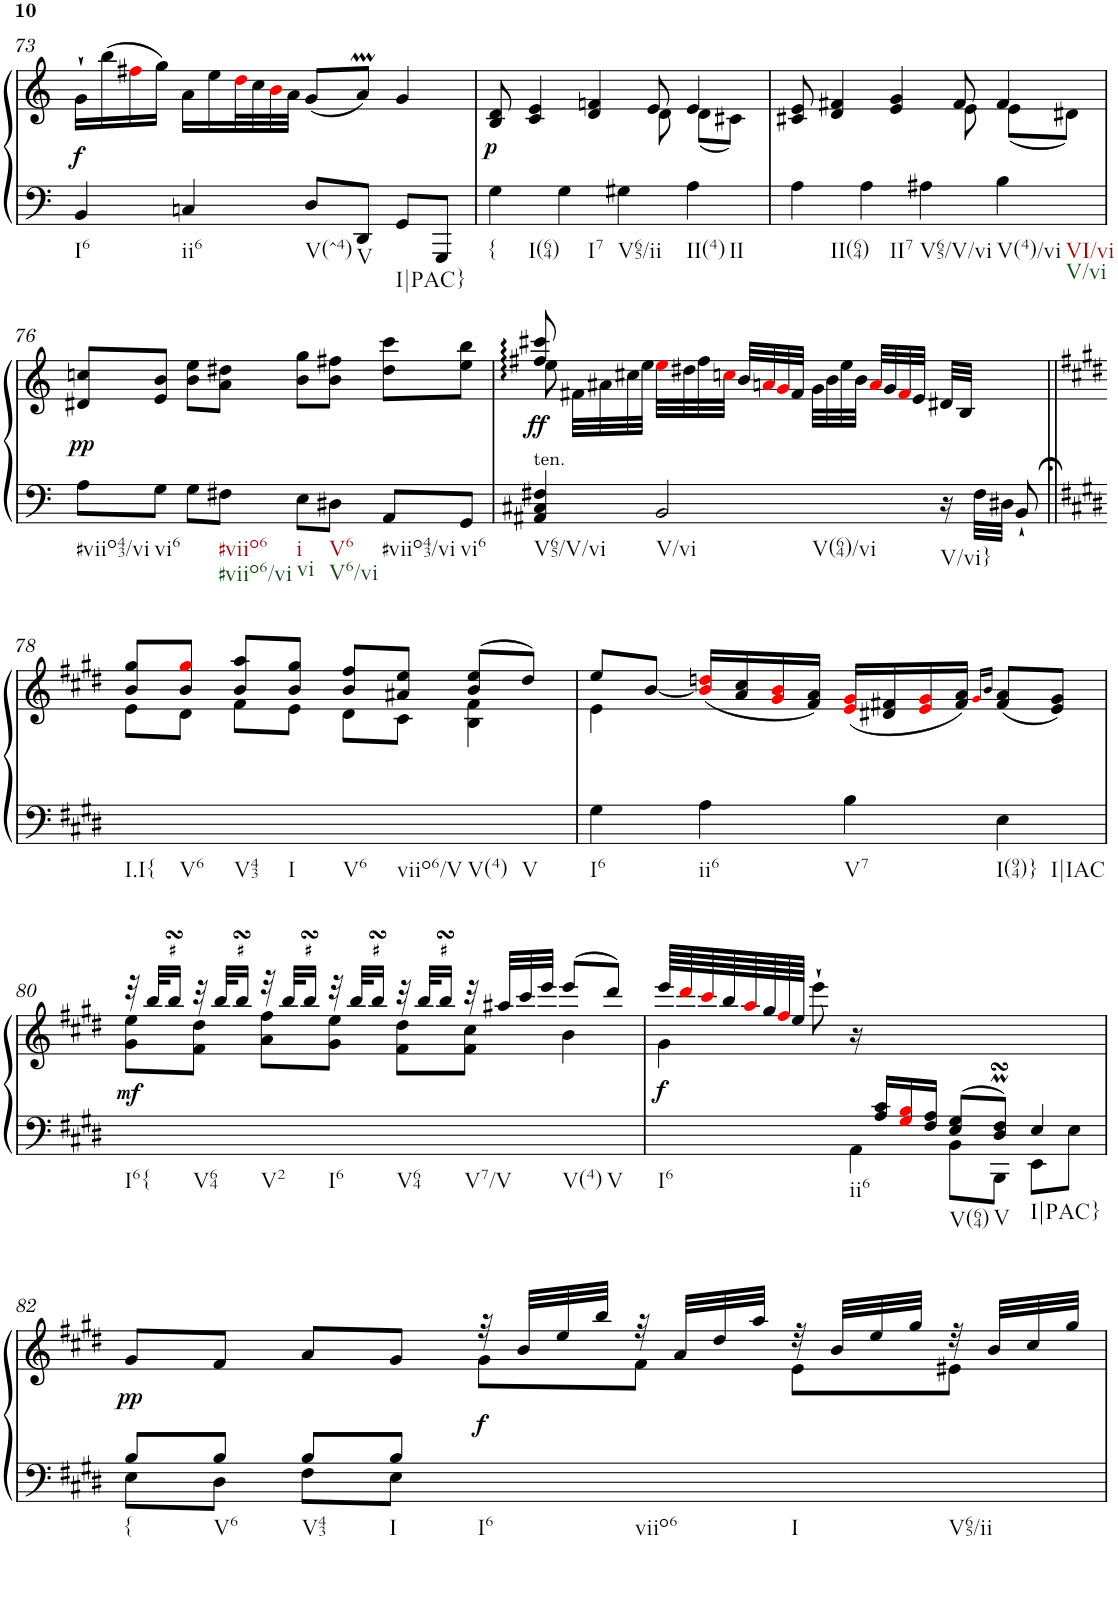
**kern	**kern	**dynam
*part1	*part1	*part1
*staff2	*staff1	*staff1/2
*I"Harpsichord	*	*
*I'Hch.	*	*
!!LO:PB:g=z
*clefF4	*clefG2	*
*k[]	*k[]	*
*C:	*C:	*
*M4/4	*M4/4	*
*met(c)	*met(c)	*
=73	=73	=73
!LO:TX:b:t=I6	!	!
!	!	!LO:DY:b
4BB/	16g`\LL	f
.	(>16bb\	.
.	16ff#Xi\	.
.	16gg\JJ)	.
!LO:TX:b:t=ii6	!	!
4Cn/	16a\LL	.
.	16ee\	.
.	32ddi\L	.
.	32cc\	.
.	32bi\	.
.	32a\JJJ	.
!LO:TX:b:t=V(^4)	!	!
8D/L	(<8g/L	.
!LO:TX:b:t=V	!	!
8DD/J	8aM/J)	.
!LO:TX:b:t=I|PAC}	!	!
8GG/L	4g/	.
8GGG/J	.	.
=74	=74	=74
*	*^	*
!LO:TX:b:t={	!	!	!
!LO:TX:b:t=I(64)	!	!	!
!	!	!	!LO:DY:b
4G\	8B/ 8d/	8ryy	p
*	*v	*v	*
.	4c/ 4e/	.
!LO:TX:b:t=I7	!	!
4G\	.	.
.	4d/ 4fn/	.
!LO:TX:b:t=V65/ii	!	!
4G#X\	.	.
*	*^	*
.	8e/	8d\	.
!LO:TX:b:t=II(4)	!	!	!
!LO:TX:b:t=II	!	!	!
4A\	4e/	(<8d\L	.
.	.	8c#X\J)	.
=75	=75	=75	=75
!LO:TX:b:t=II(64)	!	!	!
4A\	8c#X/ 8e/	8ryy	.
*	*v	*v	*
.	4d/ 4f#X/	.
!LO:TX:b:t=II7	!	!
4A\	.	.
.	4e/ 4g/	.
!LO:TX:b:t=V65/V/vi	!	!
4A#X\	.	.
*	*^	*
.	8f#/	8e\	.
!LO:TX:b:t=V(4)/vi	!	!	!
!LO:TX:b:t=VI/vi	!	!	!
!LO:TX:b:t=V/vi	!	!	!
4B\	4f#/	(8e\L	.
.	.	8d#X\J)	.
!!LO:LB:g=z
=76	=76	=76	=76
!LO:TX:b:t=#viio43/vi	!	!	!
!	!	!	!LO:DY:a=2
*	*v	*v	*
8A\L	8d#X/ 8ccn/L	pp
!LO:TX:b:t=vi6	!	!
8G\J	8e/ 8b/J	.
8G\L	8b\ 8ee\L	.
!LO:TX:b:t=#viio6	!	!
!LO:TX:b:t=#viio6/vi	!	!
8F#X\J	8a\ 8dd#X\J	.
!LO:TX:b:t=i	!	!
!LO:TX:b:t=vi	!	!
8E\L	8b\ 8gg\L	.
!LO:TX:b:t=V6	!	!
!LO:TX:b:t=V6/vi	!	!
8D#X\J	8b\ 8ff#X\J	.
!LO:TX:b:t=#viio43/vi	!	!
8AA/L	8dd#\ 8ccc\L	.
!LO:TX:b:t=vi6	!	!
8GG/J	8ee\ 8bb\J	.
=77	=77	=77
*	*^	*
!LO:TX:a:t=ten.	!	!	!
!LO:TX:b:t=V65/V/vi	!	!	!
!	!	!	!LO:DY:b
4AA#X/ 4C#X/ 4F#X/	8ff#X/ 8ccc#X/	8ee\	ff
.	32f#X\LLL	2..ryy	.
.	32a#X\	.	.
.	32cc#X\	.	.
.	32ee\JJJ	.	.
!LO:TX:b:t=V/vi	!	!	!
!LO:TX:b:t=V(64)/vi	!	!	!
2BB/	32eei\LLL	.	.
.	32dd#X\	.	.
.	32ff#\	.	.
.	32ccni\JJJ	.	.
.	32b/LLL	.	.
.	32ani/	.	.
.	32gi/	.	.
.	32f#/JJJ	.	.
.	32g\LLL	.	.
.	32b\	.	.
.	32ee\	.	.
.	32b\JJJ	.	.
.	32ai/LLL	.	.
.	32g/	.	.
.	32f#i/	.	.
.	32e/JJJ	.	.
!LO:TX:b:t=V/vi}	!	!	!
16r	32d#X/LLL	.	.
.	32B/JJJ	.	.
32F#\LLL	16ryy	.	.
32D#X\JJJ	.	.	.
8BB;<`/	8ryy	.	.
!!LO:LB:g=z	!!
=78||	=78||	=78||	=78||
*k[f#c#g#d#]	*k[f#c#g#d#]	*	*
*E:	*E:	*	*
!LO:TX:b:t=I.I{	!	!	!
!LO:TX:b:t=V6	!	!	!
!LO:TX:b:t=V43	!	!	!
!LO:TX:b:t=I	!	!	!
!LO:TX:b:t=V6	!	!	!
!LO:TX:b:t=viio6/V	!	!	!
!LO:TX:b:t=V(4)	!	!	!
!LO:TX:b:t=V	!	!	!
1ryy	8b/ 8gg#/L	8e\L	.
.	8b/ 8gg#i/J	8d#\J	.
.	8b/ 8aa/L	8f#\L	.
.	8b/ 8gg#/J	8e\J	.
.	8b/ 8ff#/L	8d#\L	.
.	8a#X/ 8ee/J	8c#\J	.
.	(>8b/ 8ee/L	4B\ 4f#\	.
.	8dd#/J)	.	.
=79	=79	=79	=79
!LO:TX:b:t=I6	!	!	!
4G#\	8ee/L	4e\	.
.	[<8b/J	.	.
!LO:TX:b:t=ii6	!	!	!
4A\	(<16bi/] 16ddni/LL	2.ryy	.
.	16a/ 16cc#/	.	.
.	16g#i/ 16bi/	.	.
.	16f#/ 16a/JJ)	.	.
!LO:TX:b:t=V7	!	!	!
4B\	(<16ei/ 16g#i/LL	.	.
.	16d#X/ 16f#X/	.	.
.	16ei/ 16g#i/	.	.
.	16f#/ 16a/JJ)	.	.
.	16qg#i/LL	.	.
.	16qb/JJ	.	.
!LO:TX:b:t=I(94)}	!	!	!
!LO:TX:b:t=I|IAC	!	!	!
4E\	(<8f#/ 8a/L	.	.
.	8e/ 8g#/J)	.	.
!!LO:LB:g=z	!!
=80	=80	=80	=80
!LO:TX:b:t=I6{	!	!	!
!LO:TX:b:t=V64	!	!	!
!LO:TX:b:t=V2	!	!	!
!LO:TX:b:t=I6	!	!	!
!LO:TX:b:t=V64	!	!	!
!LO:TX:b:t=V7/V	!	!	!
!LO:TX:b:t=V(4)	!	!	!
!LO:TX:b:t=V	!	!	!
!	!	!	!LO:DY:b
1ryy	32r	8g#\ 8ee\L	mf
.	32bb/KLL	.	.
.	16bbsSSS/JJ	.	.
.	32r	8f#\ 8dd#\J	.
.	32bb/KLL	.	.
.	16bbsSSS/JJ	.	.
.	32r	8a\ 8ff#\L	.
.	32bb/KLL	.	.
.	16bbsSSS/JJ	.	.
.	32r	8g#\ 8ee\J	.
.	32bb/KLL	.	.
.	16bbsSSS/JJ	.	.
.	32r	8f#\ 8dd#\L	.
.	32bb/KLL	.	.
.	16bbsSSS/JJ	.	.
.	32r	8f#\ 8cc#\J	.
.	32aa#X/LLL	.	.
.	32ccc#/	.	.
.	32eee/JJJ	.	.
.	(>8eee/L	4b\	.
.	8ddd#/J)	.	.
=81	=81	=81	=81
*^	*	*	*
!LO:TX:b:t=I6	!	!	!	!
!	!	!	!	!LO:DY:b
4ryy	4ryy	64eee/LLLL	4g#\	f
.	.	64ddd#i/	.	.
.	.	64ccc#i/	.	.
.	.	64bb/	.	.
.	.	64aai/	.	.
.	.	64gg#/	.	.
.	.	64ff#i/	.	.
.	.	64ee/JJJJ	.	.
.	.	8eee`>\	.	.
!LO:TX:b:t=ii6	!	!	!	!
16ryy	4AA\	16r	2.ryy	.
16A/ 16c#/LL	.	16ryy	.	.
16G#i/ 16Bi/	.	8ryy	.	.
16F#/ 16A/JJ	.	.	.	.
!LO:TX:b:t=V(64)	!	!	!	!
8E/ 8G#/L	8BB\L	2ryy	.	.
!LO:TX:b:t=V	!	!	!	!
8D#/MsSSs 8F#/MsSSsJ	8BBB\J	.	.	.
!LO:TX:b:t=I|PAC}	!	!	!	!
4E/	8EE\L	.	.	.
.	8E\J	.	.	.
!!LO:LB:g=z	!!
=82	=82	=82	=82	=82
!LO:TX:b:t={	!	!	!	!
!	!	!	!	!LO:DY:b
8B/L	8E\L	8g#/L	2ryy	pp
!LO:TX:b:t=V6	!	!	!	!
8B/J	8D#\J	8f#/J	.	.
!LO:TX:b:t=V43	!	!	!	!
8B/L	8F#\L	8a/L	.	.
!LO:TX:b:t=I	!	!	!	!
8B/J	8E\J	8g#/J	.	.
!LO:TX:b:t=I6	!	!	!	!
!LO:TX:b:t=viio6	!	!	!	!
!LO:TX:b:t=I	!	!	!	!
!LO:TX:b:t=V65/ii	!	!	!	!
!	!	!	!	!LO:DY:b
2ryy	2ryy	32r	8g#\L	f
.	.	32b/LLL	.	.
.	.	32ee/	.	.
.	.	32bb/JJJ	.	.
.	.	32r	8f#\J	.
.	.	32a/LLL	.	.
.	.	32dd#/	.	.
.	.	32aa/JJJ	.	.
.	.	32r	8e\L	.
.	.	32b/LLL	.	.
.	.	32ee/	.	.
.	.	32gg#/JJJ	.	.
.	.	32r	8e#X\J	.
.	.	32b/LLL	.	.
.	.	32cc#/	.	.
.	.	32gg#/JJJ	.	.
*v	*v	*	*	*
*	*v	*v	*
=	=	=
*-	*-	*-
